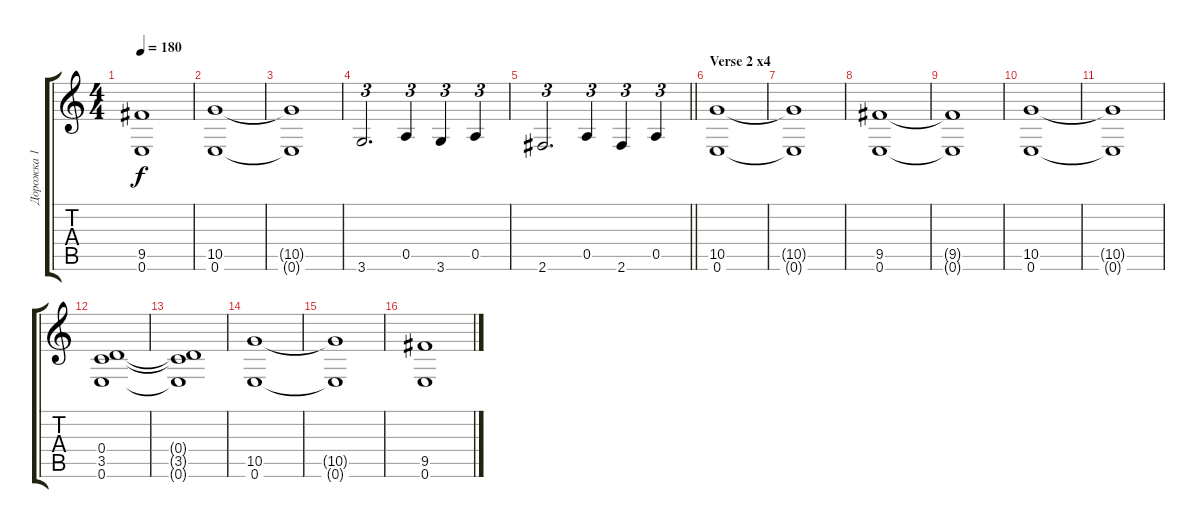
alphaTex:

\track ("Дорожка 1" "Дорожка 1") {instrument distortionguitar}
\staff {score tabs}
\tuning (E4 B3 G3 D3 A2 E2) {hide}
\ts (4 4)
\tempo 180
\clef g2
\ks c
(9.5{t} 0.6{t}).1{dy f} |
(10.5 0.6).1 |
(10.5{t} 0.6{t}).1 |
3.6.2{d tu (3 2)} 0.5.4{tu (3 2)} 3.6.4{tu (3 2)} 0.5.4{tu (3 2)} |
\barLineRight lightlight
2.6.2{d tu (3 2)} 0.5.4{tu (3 2)} 2.6.4{tu (3 2)} 0.5.4{tu (3 2)} |
\section ("" "Verse 2 x4")
(10.5 0.6).1 |
(10.5{t} 0.6{t}).1 |
(9.5 0.6).1 |
(9.5{t} 0.6{t}).1 |
(10.5 0.6).1 |
(10.5{t} 0.6{t}).1 |
(0.4 3.5 0.6).1 |
(0.4{t} 3.5{t} 0.6{t}).1 |
(10.5 0.6).1 |
(10.5{t} 0.6{t}).1 |
(9.5 0.6).1
